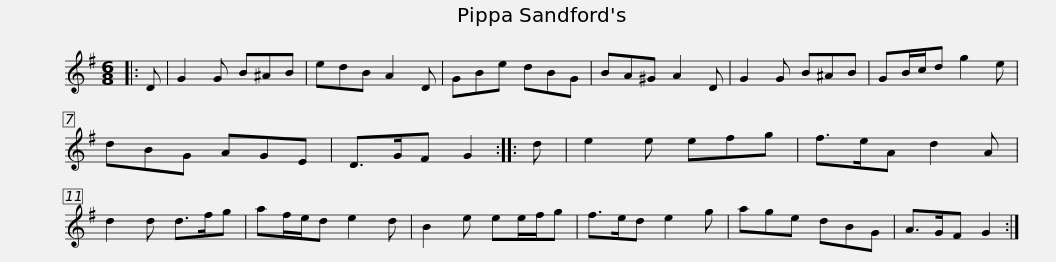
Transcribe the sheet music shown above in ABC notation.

X:1
L:1/8
M:6/8
I:linebreak $
K:G
V:1 treble
V:1
|: D | G2 G B^AB | edB A2 D | GBe dBG | BA^G A2 D | %5
 G2 G B^AB | GB/c/d g2 e |$ dBG AGE | D>GF G2 :: d | %10
 e2 e efg | f>eA d2 A | d2 d d>fg | af/e/d e2 d | B2 e ee/f/g |$ %15
 f>ed e2 g | age dBG | A>GF G2 :| %18
